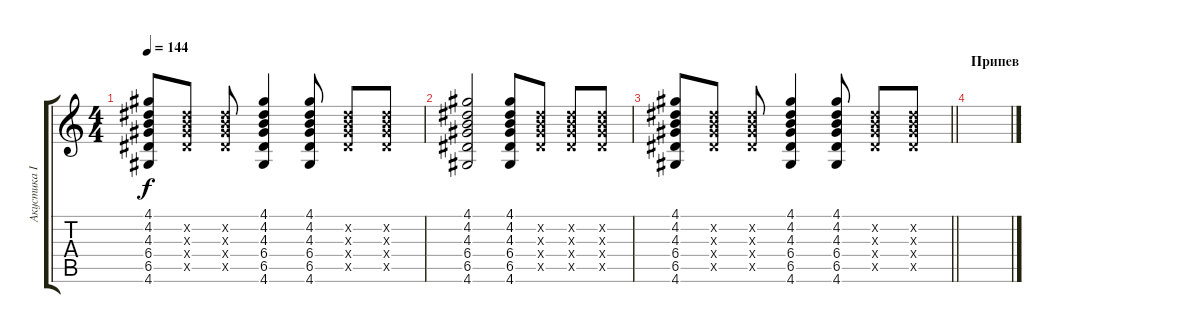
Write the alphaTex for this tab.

\track ("Акустика II" "Акустика I") {instrument electricguitarclean}
\staff {score tabs}
\tuning (E4 B3 G3 D3 A2 E2) {hide}
\ts (4 4)
\tempo 144
\clef g2
\ks c
(4.1 4.2 4.3 6.4 6.5 4.6).8{dy f} (4.2{x} 4.3{x} 6.4{x} 6.5{x}).8 (4.2{x} 4.3{x} 6.4{x} 6.5{x}).8 (4.1 4.2 4.3 6.4 6.5 4.6).4 (4.1 4.2 4.3 6.4 6.5 4.6).8 (4.2{x} 4.3{x} 6.4{x} 6.5{x}).8 (4.2{x} 4.3{x} 6.4{x} 6.5{x}).8 |
(4.1 4.2 4.3 6.4 6.5 4.6).2 (4.1 4.2 4.3 6.4 6.5 4.6).8 (4.2{x} 4.3{x} 6.4{x} 6.5{x}).8 (4.2{x} 4.3{x} 6.4{x} 6.5{x}).8 (4.2{x} 4.3{x} 6.4{x} 6.5{x}).8 |
\barLineRight lightlight
(4.1 4.2 4.3 6.4 6.5 4.6).8 (4.2{x} 4.3{x} 6.4{x} 6.5{x}).8 (4.2{x} 4.3{x} 6.4{x} 6.5{x}).8 (4.1 4.2 4.3 6.4 6.5 4.6).4 (4.1 4.2 4.3 6.4 6.5 4.6).8 (4.2{x} 4.3{x} 6.4{x} 6.5{x}).8 (4.2{x} 4.3{x} 6.4{x} 6.5{x}).8 |
\section ("" "Припев")
